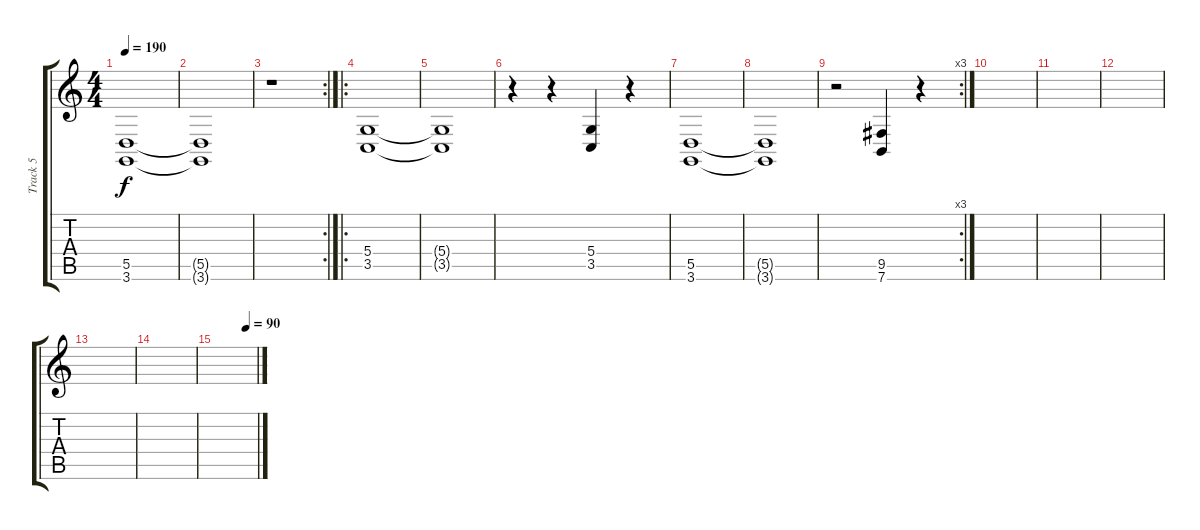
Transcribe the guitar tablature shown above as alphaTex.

\track ("Track 5" "Track 5") {instrument synthstrings2}
\staff {score tabs}
\tuning (E4 B3 G3 D3 A2 E2) {hide}
\ts (4 4)
\tempo 190
\clef g2
\ks c
(5.5 3.6).1{dy f} |
(5.5{t} 3.6{t}).1 |
\rc 2
r.1 |
\ro
(5.4 3.5).1 |
(5.4{t} 3.5{t}).1 |
r.4 r.4 (5.4 3.5).4 r.4 |
(5.5 3.6).1 |
(5.5{t} 3.6{t}).1 |
\rc 3
r.2 (9.5 7.6).4 r.4 |
|
|
|
|
|
\tempo (90 0.75)
